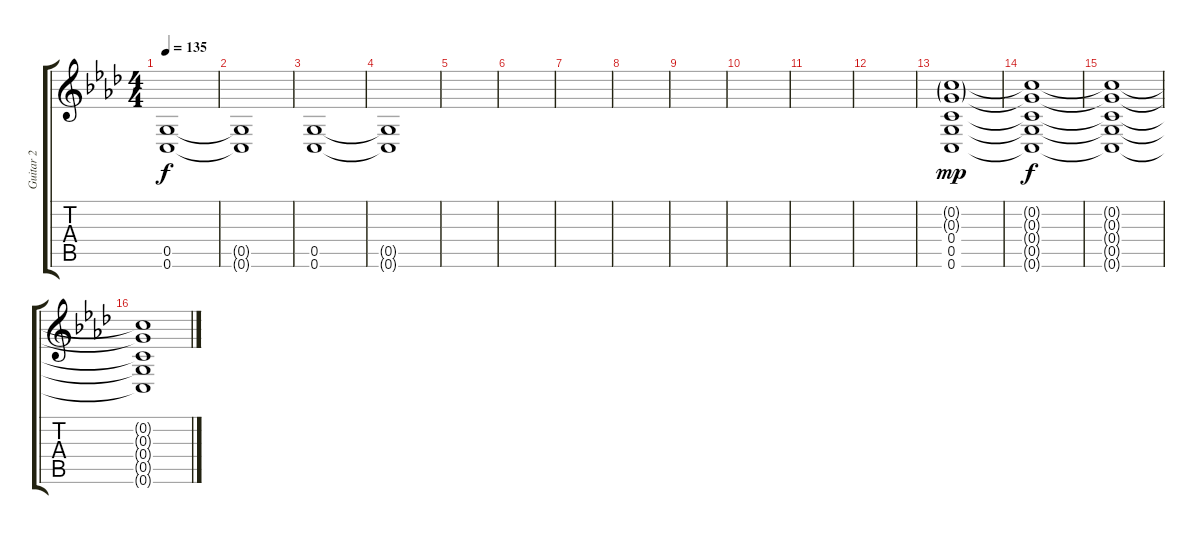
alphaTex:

\track ("Guitar 2" "Guitar 2") {instrument distortionguitar}
\staff {score tabs}
\tuning (E4 C4 G3 C3 G2 C2) {hide}
\ts (4 4)
\tempo 135
\clef g2
\ks ab
(0.5 0.6).1{dy f} |
(0.5{t} 0.6{t}).1 |
(0.5 0.6).1 |
(0.5{t} 0.6{t}).1 |
|
|
|
|
|
|
|
|
(0.2{g} 0.3{g} 0.4 0.5 0.6).1{dy mp} |
(0.2{t} 0.3{t} 0.4{t} 0.5{t} 0.6{t}).1{dy f} |
(0.2{t} 0.3{t} 0.4{t} 0.5{t} 0.6{t}).1 |
(0.2{t} 0.3{t} 0.4{t} 0.5{t} 0.6{t}).1
